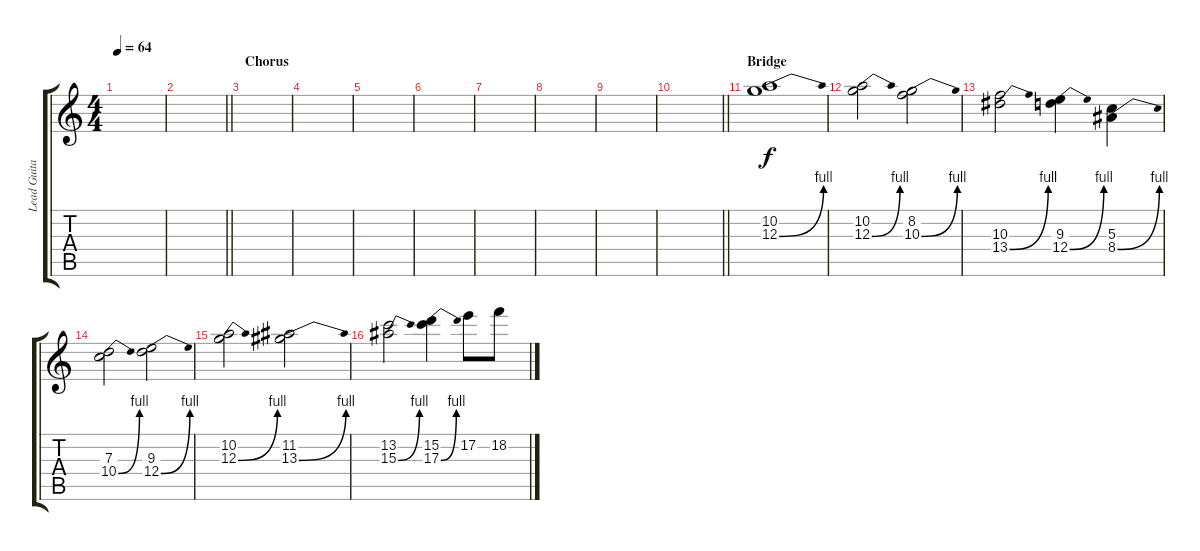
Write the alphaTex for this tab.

\track ("Lead Guitar" "Lead Guita") {instrument overdrivenguitar}
\staff {score tabs}
\tuning (E4 B3 G3 D3 A2 E2) {hide}
\ts (4 4)
\tempo 64
\clef g2
\ks c
|
\barLineRight lightlight
|
\section ("" "Chorus")
|
|
|
|
|
|
|
\barLineRight lightlight
|
\section ("" "Bridge")
(10.2 12.3{be (bend 0 0 60 4)}).1 |
(10.2 12.3{be (bend 0 0 60 4)}).2 (8.2 10.3{be (bend 0 0 60 4)}).2 |
(10.3 13.4{be (bend 0 0 60 4)}).2 (9.3 12.4{be (bend 0 0 60 4)}).4 (5.3 8.4{be (bend 0 0 60 4)}).4 |
(7.3 10.4{be (bend 0 0 60 4)}).2 (9.3 12.4{be (bend 0 0 60 4)}).2 |
(10.2 12.3{be (bend 0 0 60 4)}).2 (11.2 13.3{be (bend 0 0 60 4)}).2 |
(13.2 15.3{be (bend 0 0 60 4)}).2 (15.2 17.3{be (bend 0 0 60 4)}).4 17.2.8 18.2.8
